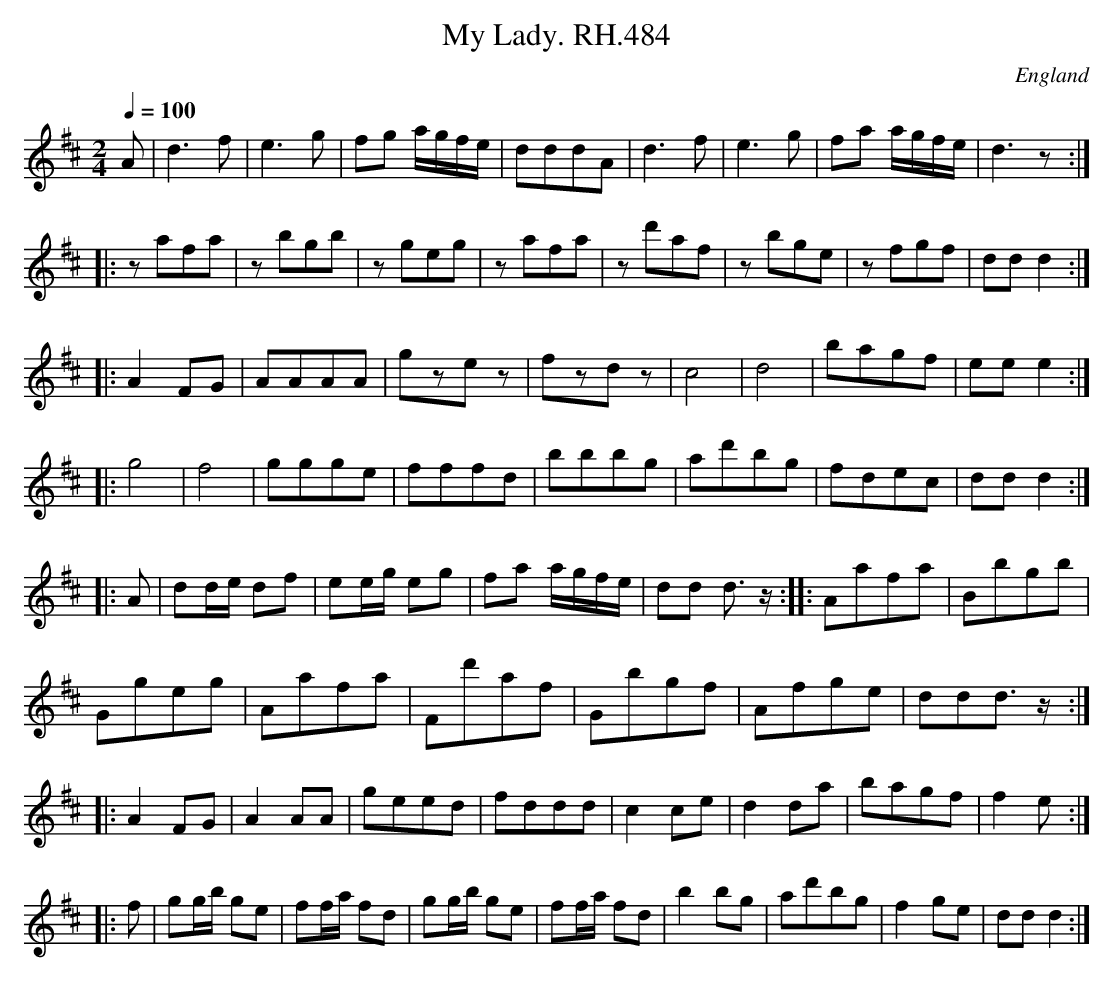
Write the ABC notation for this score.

X:1
T:My Lady. RH.484
L:1/8
M:2/4
O:England
Q:1/4=100
K:D
A|d3f|e3g|fg a/g/f/e/|dddA|\
d3f|e3g|fa a/g/f/e/|d3z:|!
|:zafa|zbgb|zgeg|zafa|\
zd'af|zbge|zfgf|ddd2:|!
|:A2FG|AAAA|gzez|fzdz|\
c4|d4|bagf|eee2:|!
|:g4|f4|ggge|fffd|\
bbbg|ad'bg|fdec|ddd2:|!
|:A|dd/e/ df|ee/g/ eg|fa a/g/f/e/|dd d3/z/:|\
|:Aafa|Bbgb|!
Ggeg|Aafa|\
Fd'af|Gbgf|Afge|ddd3/z/:|!
|:A2FG|A2AA|geed|fddd|\
c2ce|d2da|bagf|f2e:|!
|:f|gg/b/ ge|ff/a/ fd|gg/b/ ge|ff/a/ fd|\
b2bg|ad'bg|f2ge|ddd2:|
